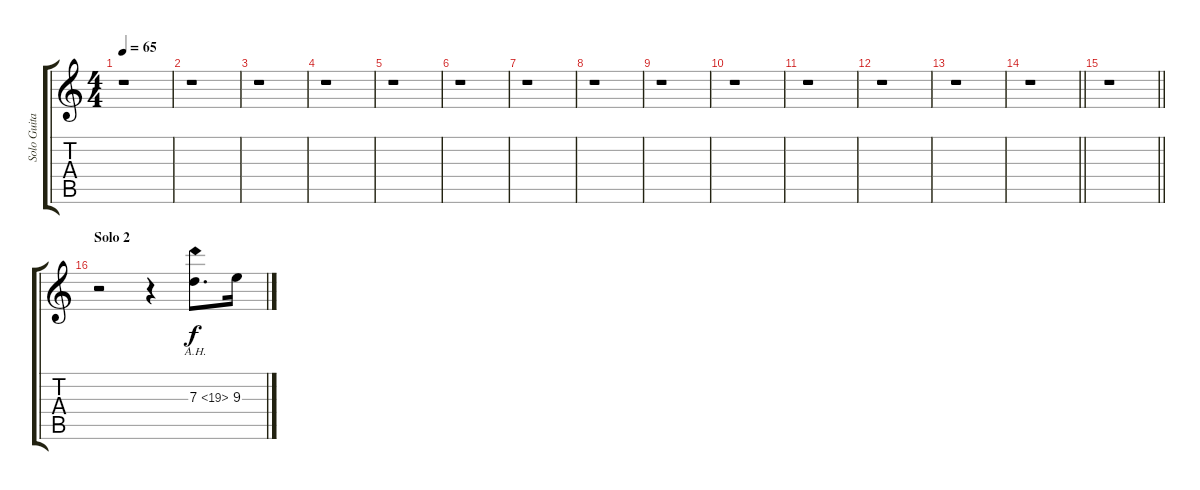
\track ("Solo Guitar" "Solo Guita") {instrument distortionguitar}
\staff {score tabs}
\tuning (E4 B3 G3 D3 A2 E2) {hide}
\ts (4 4)
\tempo 65
\clef g2
\ks c
r.1{dy f} |
r.1 |
r.1 |
r.1 |
r.1 |
r.1 |
r.1 |
r.1 |
r.1 |
r.1 |
r.1 |
r.1 |
r.1 |
\barLineRight lightlight
r.1 |
\barLineRight lightlight
r.1 |
\section ("" "Solo 2")
r.2 r.4 7.3{ah 12}.8{d} 9.3.16
